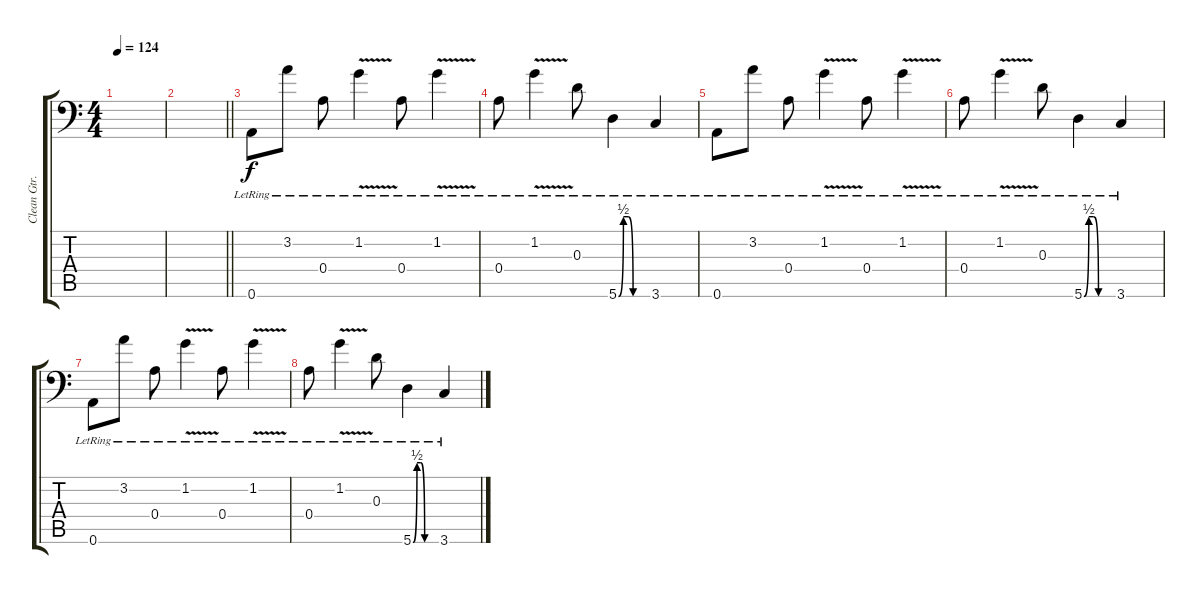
\track ("Clean Gtr. 1" "Clean Gtr.") {instrument electricguitarclean}
\staff {score tabs}
\tuning (B3 Gb3 D3 A2 E2 A1) {hide}
\ts (4 4)
\tempo 124
\clef f4
\ks c
|
\barLineRight lightlight
|
\section ("" "")
0.6{lr}.8 3.2{lr}.8 0.4{lr}.8 1.2{v lr}.4 0.4{lr}.8 1.2{v lr}.4 |
0.4{lr}.8 1.2{v lr}.4 0.3{lr}.8 5.6{be (custom 0 0 10 2 20 2 30 0 60 0) lr}.4 3.6{lr}.4 |
0.6{lr}.8 3.2{lr}.8 0.4{lr}.8 1.2{v lr}.4 0.4{lr}.8 1.2{v lr}.4 |
0.4{lr}.8 1.2{v lr}.4 0.3{lr}.8 5.6{be (custom 0 0 10 2 20 2 30 0 60 0) lr}.4 3.6{lr}.4 |
0.6{lr}.8 3.2{lr}.8 0.4{lr}.8 1.2{v lr}.4 0.4{lr}.8 1.2{v lr}.4 |
0.4{lr}.8 1.2{v lr}.4 0.3{lr}.8 5.6{be (custom 0 0 10 2 20 2 30 0 60 0) lr}.4 3.6{lr}.4
